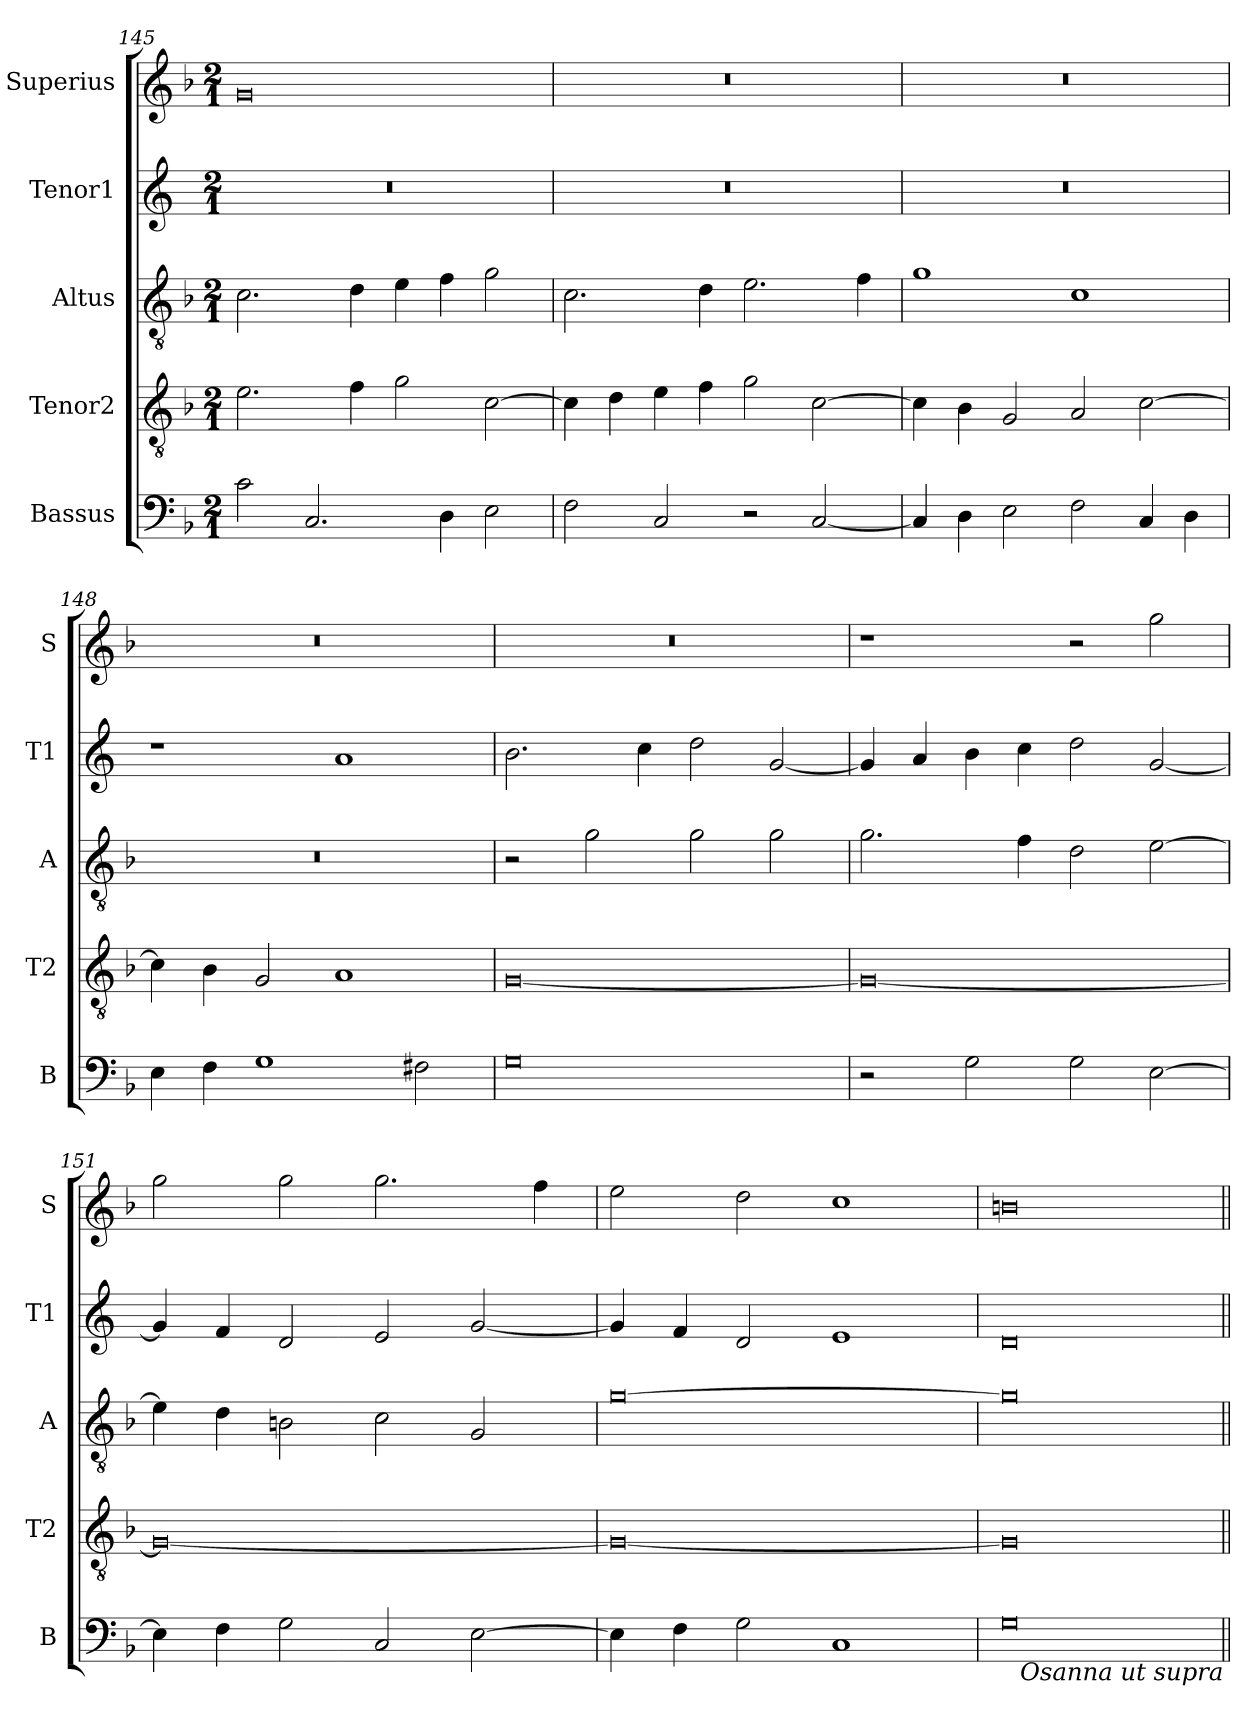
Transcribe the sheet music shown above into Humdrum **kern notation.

**kern	**kern	**kern	**kern	**kern
*part5	*part4	*part3	*part2	*part1
*staff5	*staff4	*staff3	*staff2	*staff1
*I"Bassus	*I"Tenor2	*I"Altus	*I"Tenor1	*I"Superius
*I'B	*I'T2	*I'A	*I'T1	*I'S
*clefF4	*clefGv2	*clefGv2	*clefG2	*clefG2
*k[b-]	*k[b-]	*k[b-]	*k[]	*k[b-]
*M2/1	*M2/1	*M2/1	*M2/1	*M2/1
=145	=145	=145	=145	=145
2c\	2.e\	2.c\	0r	0g
2.C/	.	.	.	.
.	4f\	4d\	.	.
.	2g\	4e\	.	.
4D\	.	4f\	.	.
2E\	[2c\	2g\	.	.
=146	=146	=146	=146	=146
2F\	4c\]	2.c\	0r	0r
.	4d\	.	.	.
2C/	4e\	.	.	.
.	4f\	4d\	.	.
2r	2g\	2.e\	.	.
[2C/	[2c\	.	.	.
.	.	4f\	.	.
=147	=147	=147	=147	=147
4C/]	4c\]	1g	0r	0r
4D\	4B-\	.	.	.
2E\	2G/	.	.	.
2F\	2A/	1c	.	.
4C/	[2c\	.	.	.
4D\	.	.	.	.
=148	=148	=148	=148	=148
4E\	4c\]	0r	1r	0r
4F\	4B-\	.	.	.
1G	2G/	.	.	.
.	1A	.	1a	.
2F#X\	.	.	.	.
=149	=149	=149	=149	=149
0G	[0G	2r	2.b\	0r
.	.	2g\	.	.
.	.	.	4cc\	.
.	.	2g\	2dd\	.
.	.	2g\	[2g/	.
=150	=150	=150	=150	=150
2r	0G_	2.g\	4g/]	1r
.	.	.	4a/	.
2G\	.	.	4b\	.
.	.	4f\	4cc\	.
2G\	.	2d\	2dd\	2r
[2E\	.	[2e\	[2g/	2gg\
=151	=151	=151	=151	=151
4E\]	0G_	4e\]	4g/]	2gg\
4F\	.	4d\	4f/	.
2G\	.	2Bn\	2d/	2gg\
2C/	.	2c\	2e/	2.gg\
[2E\	.	2G/	[2g/	.
.	.	.	.	4ff\
=152	=152	=152	=152	=152
4E\]	0G_	[0g	4g/]	2ee\
4F\	.	.	4f/	.
2G\	.	.	2d/	2dd\
1C	.	.	1e	1cc
=153	=153	=153	=153	=153
0G	0G]	0g]	0d	0bn
!LO:TX:b:i:rj:t=Osanna ut supra	!	!	!	!
=||	=||	=||	=||	=||
*-	*-	*-	*-	*-
